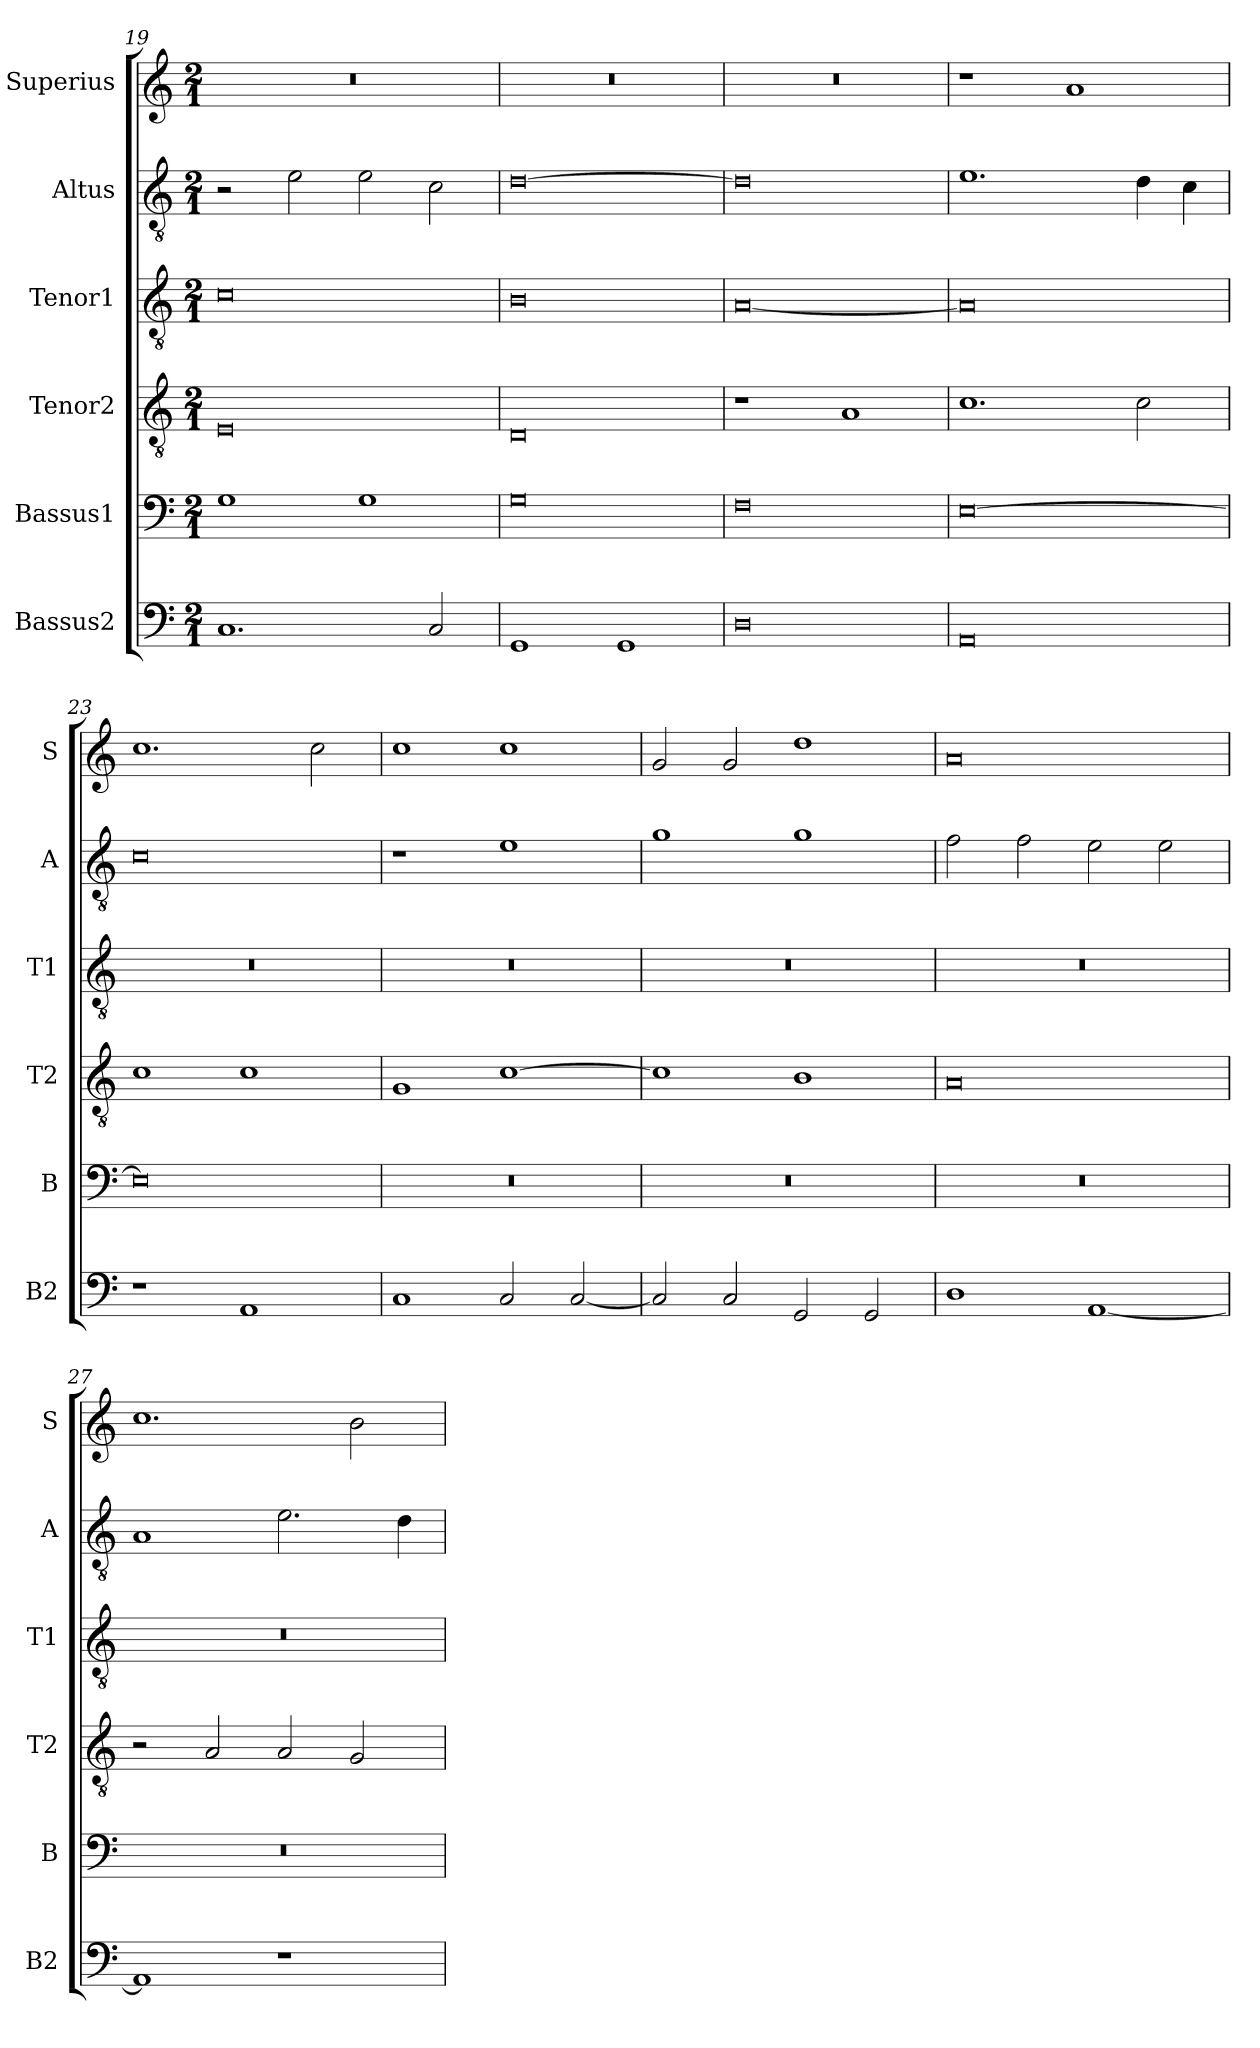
**kern	**kern	**kern	**kern	**kern	**kern
*part6	*part5	*part4	*part3	*part2	*part1
*staff6	*staff5	*staff4	*staff3	*staff2	*staff1
*I"Bassus2	*I"Bassus1	*I"Tenor2	*I"Tenor1	*I"Altus	*I"Superius
*I'B2	*I'B	*I'T2	*I'T1	*I'A	*I'S
*clefF4	*clefF4	*clefGv2	*clefGv2	*clefGv2	*clefG2
*k[]	*k[]	*k[]	*k[]	*k[]	*k[]
*M2/1	*M2/1	*M2/1	*M2/1	*M2/1	*M2/1
=19	=19	=19	=19	=19	=19
1.C	1G	0E	0c	2r	0r
.	.	.	.	2e\	.
.	1G	.	.	2e\	.
2C/	.	.	.	2c\	.
=20	=20	=20	=20	=20	=20
1GG	0G	0D	0B	[0d	0r
1GG	.	.	.	.	.
=21	=21	=21	=21	=21	=21
0D	0F	1r	[0A	0d]	0r
.	.	1A	.	.	.
=22	=22	=22	=22	=22	=22
0AA	[0E	1.c	0A]	1.e	1r
.	.	.	.	.	1a
.	.	2c\	.	4d\	.
.	.	.	.	4c\	.
=23	=23	=23	=23	=23	=23
1r	0E]	1c	0r	0c	1.cc
1AA	.	1c	.	.	.
.	.	.	.	.	2cc\
=24	=24	=24	=24	=24	=24
1C	0r	1G	0r	1r	1cc
2C/	.	[1c	.	1e	1cc
[2C/	.	.	.	.	.
=25	=25	=25	=25	=25	=25
2C/]	0r	1c]	0r	1g	2g/
2C/	.	.	.	.	2g/
2GG/	.	1B	.	1g	1dd
2GG/	.	.	.	.	.
=26	=26	=26	=26	=26	=26
1D	0r	0A	0r	2f\	0a
.	.	.	.	2f\	.
[1AA	.	.	.	2e\	.
.	.	.	.	2e\	.
=27	=27	=27	=27	=27	=27
1AA]	0r	2r	0r	1A	1.cc
.	.	2A/	.	.	.
1r	.	2A/	.	2.e\	.
.	.	2G/	.	.	2b\
.	.	.	.	4d\	.
=	=	=	=	=	=
*-	*-	*-	*-	*-	*-
